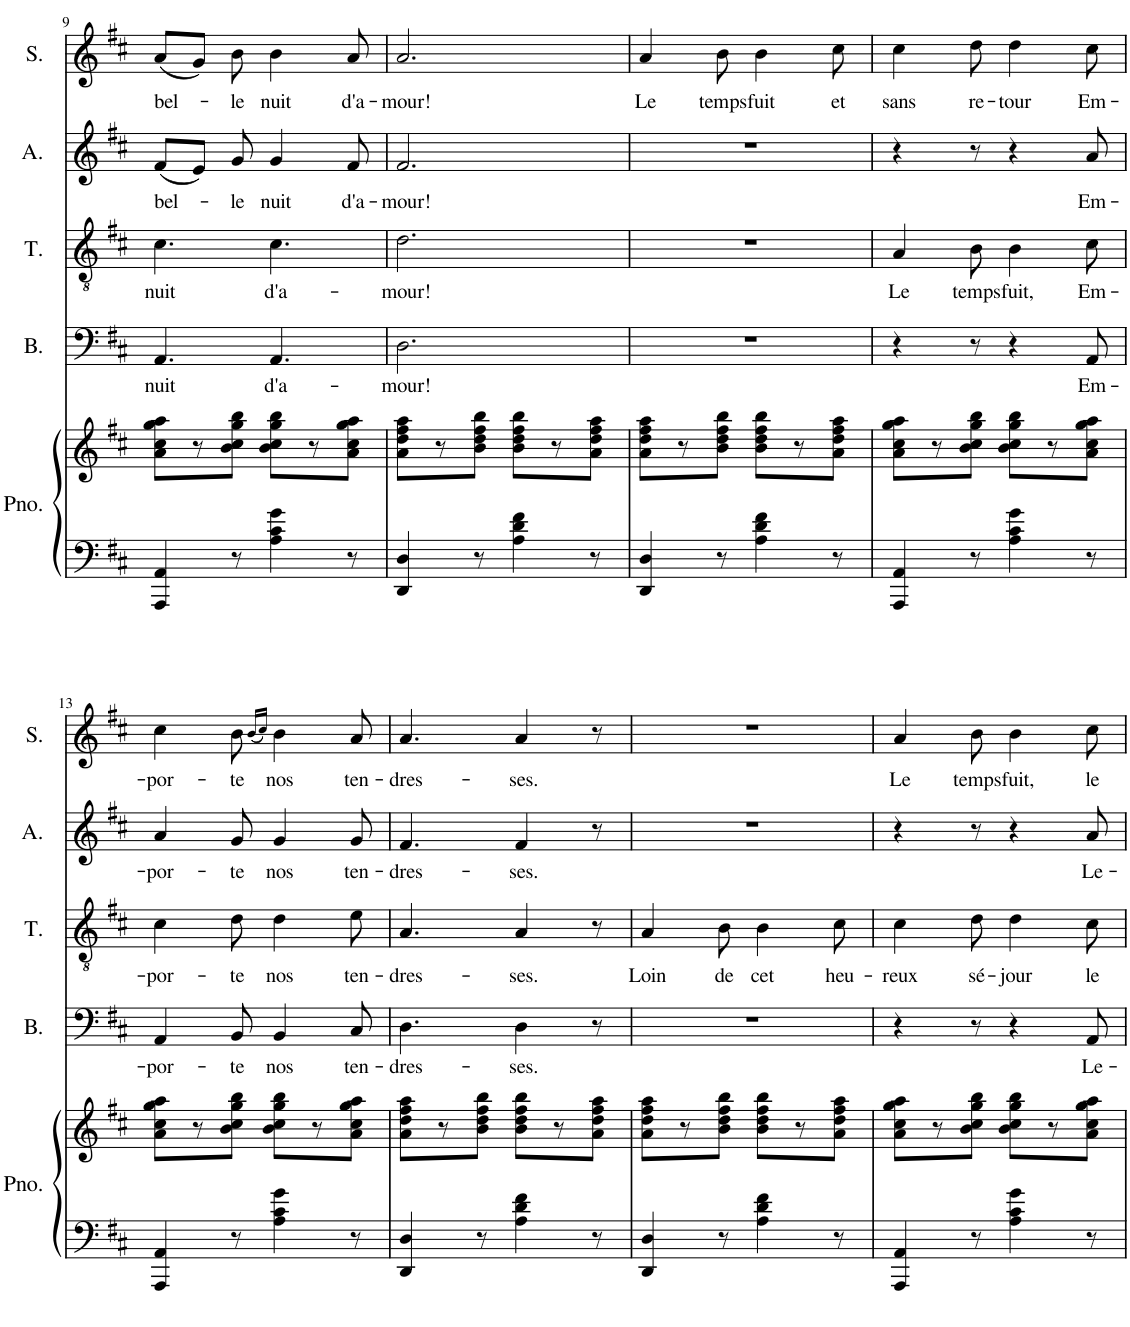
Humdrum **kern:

**kern	**kern	**kern	**text	**kern	**text	**kern	**text	**kern	**text
*part5	*part5	*part4	*part4	*part3	*part3	*part2	*part2	*part1	*part1
*staff6	*staff5	*staff4	*staff4	*staff3	*staff3	*staff2	*staff2	*staff1	*staff1
*I"Piano	*	*I"Bass	*	*I"Ténor	*	*I"Alto	*	*I"Soprano	*
*I'Pno.	*	*I'B.	*	*I'T.	*	*I'A.	*	*I'S.	*
!!LO:PB:g=z
*clefF4	*clefG2	*clefF4	*	*clefGv2	*	*clefG2	*	*clefG2	*
*k[f#c#]	*k[f#c#]	*k[f#c#]	*	*k[f#c#]	*	*k[f#c#]	*	*k[f#c#]	*
*D:	*D:	*D:	*	*D:	*	*D:	*	*D:	*
*M6/8	*M6/8	*M6/8	*	*M6/8	*	*M6/8	*	*M6/8	*
=9	=9	=9	=9	=9	=9	=9	=9	=9	=9
!	!	!	!LO:LY:b	!	!LO:LY:b	!	!LO:LY:b	!	!LO:LY:b
4AAA/ 4AA/	8a\ 8cc#\ 8gg\ 8aa\L	4.AA/	nuit	4.c#\	nuit	(8f#/L	bel-	(8a/L	bel-
.	8r	.	.	.	.	8e/J)	.	8g/J)	.
!	!	!	!	!	!	!	!LO:LY:b	!	!LO:LY:b
8r	8b\ 8cc#\ 8gg\ 8bb\J	.	.	.	.	8g/	-le	8b\	-le
!	!	!	!LO:LY:b	!	!LO:LY:b	!	!LO:LY:b	!	!LO:LY:b
4A\ 4c#\ 4g\	8b\ 8cc#\ 8gg\ 8bb\L	4.AA/	d'a-	4.c#\	d'a-	4g/	nuit	4b\	nuit
.	8r	.	.	.	.	.	.	.	.
!	!	!	!	!	!	!	!LO:LY:b	!	!LO:LY:b
8r	8a\ 8cc#\ 8gg\ 8aa\J	.	.	.	.	8f#/	d'a-	8a/	d'a-
=10	=10	=10	=10	=10	=10	=10	=10	=10	=10
!	!	!	!LO:LY:b	!	!LO:LY:b	!	!LO:LY:b	!	!LO:LY:b
4DD/ 4D/	8a\ 8dd\ 8ff#\ 8aa\L	2.D\	-mour!	2.d\	-mour!	2.f#/	-mour!	2.a/	-mour!
.	8r	.	.	.	.	.	.	.	.
8r	8b\ 8dd\ 8ff#\ 8bb\J	.	.	.	.	.	.	.	.
4A\ 4d\ 4f#\	8b\ 8dd\ 8ff#\ 8bb\L	.	.	.	.	.	.	.	.
.	8r	.	.	.	.	.	.	.	.
8r	8a\ 8dd\ 8ff#\ 8aa\J	.	.	.	.	.	.	.	.
=11	=11	=11	=11	=11	=11	=11	=11	=11	=11
!	!	!	!	!	!	!	!	!	!LO:LY:b
4DD/ 4D/	8a\ 8dd\ 8ff#\ 8aa\L	2.r	.	2.r	.	2.r	.	4a/	Le
.	8r	.	.	.	.	.	.	.	.
!	!	!	!	!	!	!	!	!	!LO:LY:b
8r	8b\ 8dd\ 8ff#\ 8bb\J	.	.	.	.	.	.	8b\	temps
!	!	!	!	!	!	!	!	!	!LO:LY:b
4A\ 4d\ 4f#\	8b\ 8dd\ 8ff#\ 8bb\L	.	.	.	.	.	.	4b\	fuit
.	8r	.	.	.	.	.	.	.	.
!	!	!	!	!	!	!	!	!	!LO:LY:b
8r	8a\ 8dd\ 8ff#\ 8aa\J	.	.	.	.	.	.	8cc#\	et
=12	=12	=12	=12	=12	=12	=12	=12	=12	=12
!	!	!	!	!	!LO:LY:b	!	!	!	!LO:LY:b
4AAA/ 4AA/	8a\ 8cc#\ 8gg\ 8aa\L	4r	.	4A/	Le	4r	.	4cc#\	sans
.	8r	.	.	.	.	.	.	.	.
!	!	!	!	!	!LO:LY:b	!	!	!	!LO:LY:b
8r	8b\ 8cc#\ 8gg\ 8bb\J	8r	.	8B\	temps	8r	.	8dd\	re-
!	!	!	!	!	!LO:LY:b	!	!	!	!LO:LY:b
4A\ 4c#\ 4g\	8b\ 8cc#\ 8gg\ 8bb\L	4r	.	4B\	fuit,	4r	.	4dd\	-tour
.	8r	.	.	.	.	.	.	.	.
!	!	!	!LO:LY:b	!	!LO:LY:b	!	!LO:LY:b	!	!LO:LY:b
8r	8a\ 8cc#\ 8gg\ 8aa\J	8AA/	Em-	8c#\	Em-	8a/	Em-	8cc#\	Em-
!!LO:LB:g=z
=13	=13	=13	=13	=13	=13	=13	=13	=13	=13
!	!	!	!LO:LY:b	!	!LO:LY:b	!	!LO:LY:b	!	!LO:LY:b
4AAA/ 4AA/	8a\ 8cc#\ 8gg\ 8aa\L	4AA/	-por-	4c#\	-por-	4a/	-por-	4cc#\	-por-
.	8r	.	.	.	.	.	.	.	.
!	!	!	!LO:LY:b	!	!LO:LY:b	!	!LO:LY:b	!	!LO:LY:b
8r	8b\ 8cc#\ 8gg\ 8bb\J	8BB/	-te	8d\	-te	8g/	-te	8b\	-te
.	.	.	.	.	.	.	.	(16qb/LL	.
.	.	.	.	.	.	.	.	16qcc#/JJ)	.
!	!	!	!LO:LY:b	!	!LO:LY:b	!	!LO:LY:b	!	!LO:LY:b
4A\ 4c#\ 4g\	8b\ 8cc#\ 8gg\ 8bb\L	4BB/	nos	4d\	nos	4g/	nos	4b\	nos
.	8r	.	.	.	.	.	.	.	.
!	!	!	!LO:LY:b	!	!LO:LY:b	!	!LO:LY:b	!	!LO:LY:b
8r	8a\ 8cc#\ 8gg\ 8aa\J	8C#/	ten-	8e\	ten-	8g/	ten-	8a/	ten-
=14	=14	=14	=14	=14	=14	=14	=14	=14	=14
!	!	!	!LO:LY:b	!	!LO:LY:b	!	!LO:LY:b	!	!LO:LY:b
4DD/ 4D/	8a\ 8dd\ 8ff#\ 8aa\L	4.D\	-dres-	4.A/	-dres-	4.f#/	-dres-	4.a/	-dres-
.	8r	.	.	.	.	.	.	.	.
8r	8b\ 8dd\ 8ff#\ 8bb\J	.	.	.	.	.	.	.	.
!	!	!	!LO:LY:b	!	!LO:LY:b	!	!LO:LY:b	!	!LO:LY:b
4A\ 4d\ 4f#\	8b\ 8dd\ 8ff#\ 8bb\L	4D\	-ses.	4A/	-ses.	4f#/	-ses.	4a/	-ses.
.	8r	.	.	.	.	.	.	.	.
8r	8a\ 8dd\ 8ff#\ 8aa\J	8r	.	8r	.	8r	.	8r	.
=15	=15	=15	=15	=15	=15	=15	=15	=15	=15
!	!	!	!	!	!LO:LY:b	!	!	!	!
4DD/ 4D/	8a\ 8dd\ 8ff#\ 8aa\L	2.r	.	4A/	Loin	2.r	.	2.r	.
.	8r	.	.	.	.	.	.	.	.
!	!	!	!	!	!LO:LY:b	!	!	!	!
8r	8b\ 8dd\ 8ff#\ 8bb\J	.	.	8B\	de	.	.	.	.
!	!	!	!	!	!LO:LY:b	!	!	!	!
4A\ 4d\ 4f#\	8b\ 8dd\ 8ff#\ 8bb\L	.	.	4B\	cet	.	.	.	.
.	8r	.	.	.	.	.	.	.	.
!	!	!	!	!	!LO:LY:b	!	!	!	!
8r	8a\ 8dd\ 8ff#\ 8aa\J	.	.	8c#\	heu-	.	.	.	.
=16	=16	=16	=16	=16	=16	=16	=16	=16	=16
!	!	!	!	!	!LO:LY:b	!	!	!	!LO:LY:b
4AAA/ 4AA/	8a\ 8cc#\ 8gg\ 8aa\L	4r	.	4c#\	-reux	4r	.	4a/	Le
.	8r	.	.	.	.	.	.	.	.
!	!	!	!	!	!LO:LY:b	!	!	!	!LO:LY:b
8r	8b\ 8cc#\ 8gg\ 8bb\J	8r	.	8d\	sé-	8r	.	8b\	temps
!	!	!	!	!	!LO:LY:b	!	!	!	!LO:LY:b
4A\ 4c#\ 4g\	8b\ 8cc#\ 8gg\ 8bb\L	4r	.	4d\	-jour	4r	.	4b\	fuit,
.	8r	.	.	.	.	.	.	.	.
!	!	!	!LO:LY:b	!	!LO:LY:b	!	!LO:LY:b	!	!LO:LY:b
8r	8a\ 8cc#\ 8gg\ 8aa\J	8AA/	Le-	8c#\	le	8a/	Le-	8cc#\	le
=	=	=	=	=	=	=	=	=	=
*-	*-	*-	*-	*-	*-	*-	*-	*-	*-
